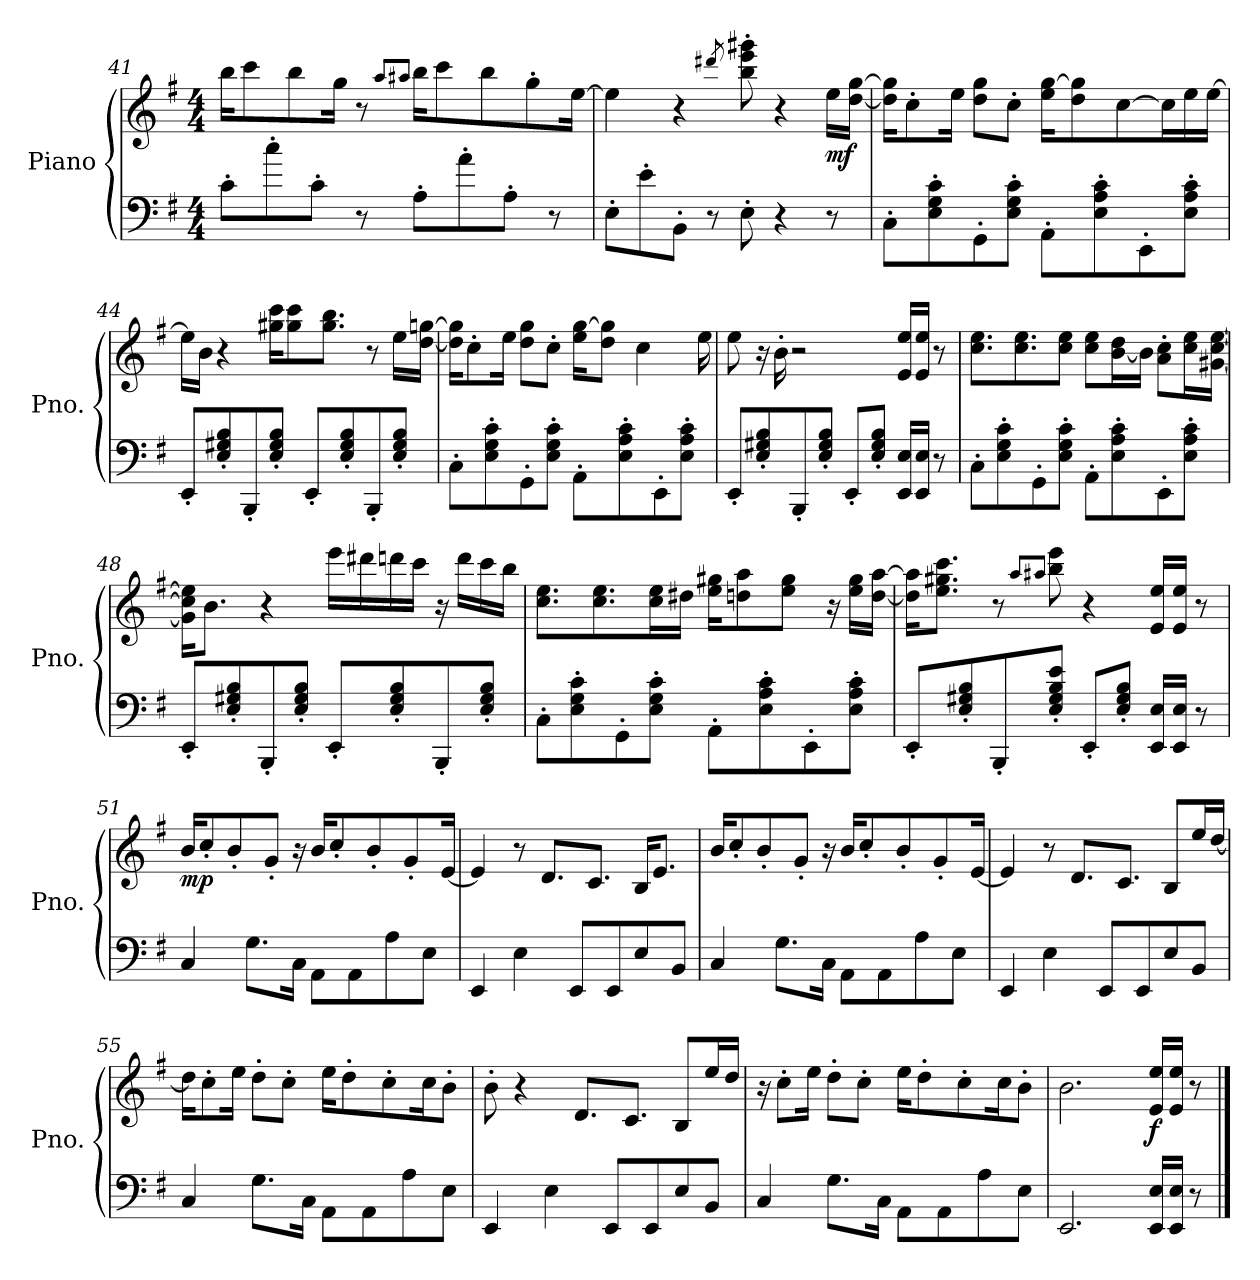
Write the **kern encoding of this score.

**kern	**kern	**dynam
*part1	*part1	*part1
*staff2	*staff1	*staff1/2
*I"Piano	*	*
*I'Pno.	*	*
*clefF4	*clefG2	*
*k[f#]	*k[f#]	*
*M4/4	*M4/4	*
=41	=41	=41
8c'\L	16bb\KL	.
.	8ccc\	.
8cc'\	.	.
.	8bb\	.
8c'\J	.	.
.	16gg\Jk	.
8r	8r	.
.	8qaa/L	.
.	8qaa#X/J	.
8A'\L	16bb\KL	.
.	8ccc\	.
8a'\	.	.
.	8bb\	.
8A'\J	.	.
.	8gg'\	.
8r	.	.
.	[16ee\Jk	.
=42	=42	=42
8E'\L	4ee\]	.
8e'\	.	.
8BB'\J	4r	.
8r	.	.
.	8qddd#X/	.
8E'\	8bb\' 8eee\' 8ggg#X\'	.
4r	4r	.
!	!	!LO:DY:b
8r	16ee\LL	mf
.	[16dd\ [16gg\JJ	.
=43	=43	=43
8C'\L	16dd\] 16gg\]KL	.
.	8cc'\	.
8E\' 8G\' 8c\'	.	.
.	16ee\Jk	.
8GG'\	8dd\ 8gg\L	.
8E\' 8G\' 8c\'J	8cc'\J	.
8AA'\L	16ee\ [16gg\KL	.
.	8dd\ 8gg\]	.
8E\' 8A\' 8c\'	.	.
.	[8cc\	.
8EE'\	.	.
.	16cc\L]	.
8E\' 8A\' 8c\'J	16ee\	.
.	[16ee\JJ	.
!!LO:LB:g=z
=44	=44	=44
8EE'/L	16ee\LL]	.
.	16b\JJ	.
8E/' 8G#X/' 8B/'	4r	.
8BBB'/	.	.
8E/' 8G#/' 8B/'J	16gg#X\ 16ccc\KL	.
.	8gg#\ 8ccc\	.
8EE'/L	.	.
.	8.gg#\ 8.bb\J	.
8E/' 8G#/' 8B/'	.	.
8BBB'/	8r	.
8E/' 8G#/' 8B/'J	16ee\LL	.
.	[16dd\ [16ggn\JJ	.
=45	=45	=45
8C'\L	16dd\] 16gg\]KL	.
.	8cc'\	.
8E\' 8G\' 8c\'	.	.
.	16ee\Jk	.
8GG'\	8dd\ 8gg\L	.
8E\' 8G\' 8c\'J	8cc'\J	.
8AA'\L	16ee\ [16gg\KL	.
.	8dd\ 8gg\]J	.
8E\' 8A\' 8c\'	.	.
.	4cc\	.
8EE'\	.	.
8E\' 8A\' 8c\'J	.	.
.	16ee\	.
=46	=46	=46
8EE'/L	8ee\	.
8E/' 8G#X/' 8B/'	16r	.
.	16b'\	.
8BBB'/	2r	.
8E/' 8G#/' 8B/'J	.	.
8EE'/L	.	.
8E/' 8G#/' 8B/'J	.	.
16EE/ 16E/LL	16e/ 16ee/LL	.
16EE/ 16E/JJ	16e/ 16ee/JJ	.
8r	8r	.
=47	=47	=47
8C'\L	8.cc\ 8.ee\L	.
8E\' 8G\' 8c\'	.	.
.	8.cc\ 8.ee\	.
8GG'\	.	.
8E\' 8G\' 8c\'J	8cc\ 8ee\J	.
8AA'\L	8cc\ 8ee\L	.
8E\' 8A\' 8c\'	[16b\ 16dd\L	.
.	16b\JJ]	.
8EE'\	8a\' 8cc\'L	.
8E\' 8A\' 8c\'J	16cc\ 16ee\L	.
.	[16g#X\ [16cc\ [16ee\JJ	.
!!LO:LB:g=z
=48	=48	=48
8EE'/L	16g#\] 16cc\] 16ee\]KL	.
.	8.b\J	.
8E/' 8G#X/' 8B/'	.	.
8BBB'/	4r	.
8E/' 8G#/' 8B/'J	.	.
8EE'/L	16eee\LL	.
.	16ddd#X\	.
8E/' 8G#/' 8B/'	16dddn\	.
.	16ccc\JJ	.
8BBB'/	16r	.
.	16ddd\LL	.
8E/' 8G#/' 8B/'J	16ccc\	.
.	16bb\JJ	.
=49	=49	=49
8C'\L	8.cc\ 8.ee\L	.
8E\' 8G\' 8c\'	.	.
.	8.cc\ 8.ee\	.
8GG'\	.	.
8E\' 8G\' 8c\'J	16cc\ 16ee\L	.
.	16dd#X\JJ	.
8AA'\L	16ee\ 16gg#X\KL	.
.	8ddn\ 8aa\	.
8E\' 8A\' 8c\'	.	.
.	8ee\ 8gg#\J	.
8EE'\	.	.
.	16r	.
8E\' 8A\' 8c\'J	16ee\ 16gg#\LL	.
.	[16dd\ [16aa\JJ	.
=50	=50	=50
8EE'/L	16dd\] 16aa\]KL	.
.	8.ee\ 8.gg#X\ 8.ccc\J	.
8E/' 8G#X/' 8B/'	.	.
8BBB'/	8r	.
.	8qaa/L	.
.	8qaa#X/J	.
8E/' 8G#/' 8B/' 8e/'J	8bb\ 8eee\	.
8EE'/L	4r	.
8E/' 8G#/' 8B/'J	.	.
16EE/ 16E/LL	16e/ 16ee/LL	.
16EE/ 16E/JJ	16e/ 16ee/JJ	.
8r	8r	.
!!LO:LB:g=z
=51	=51	=51
!	!	!LO:DY:b
4C/	16b/KL	mp
.	8cc'/	.
.	8b'/	.
8.G\L	.	.
.	8g'/J	.
16C\Jk	16r	.
8AA\L	16b/KL	.
.	8cc'/	.
8AA\	.	.
.	8b'/	.
8A\	.	.
.	8g'/	.
8E\J	.	.
.	[16e/Jk	.
=52	=52	=52
4EE/	4e/]	.
4E\	8r	.
.	8.d/L	.
8EE/L	.	.
.	8.c/J	.
8EE/	.	.
8E/	16B/KL	.
.	8.e/J	.
8BB/J	.	.
=53	=53	=53
4C/	16b/KL	.
.	8cc'/	.
.	8b'/	.
8.G\L	.	.
.	8g'/J	.
16C\Jk	16r	.
8AA\L	16b/KL	.
.	8cc'/	.
8AA\	.	.
.	8b'/	.
8A\	.	.
.	8g'/	.
8E\J	.	.
.	[16e/Jk	.
=54	=54	=54
4EE/	4e/]	.
4E\	8r	.
.	8.d/L	.
8EE/L	.	.
.	8.c/J	.
8EE/	.	.
8E/	8B/L	.
8BB/J	16ee/L	.
.	[16dd/JJ	.
=55	=55	=55
4C/	16dd\KL]	.
.	8cc'\	.
.	16ee\Jk	.
8.G\L	8dd'\L	.
.	8cc'\J	.
16C\Jk	.	.
8AA\L	16ee\KL	.
.	8dd'\	.
8AA\	.	.
.	8cc'\	.
8A\	.	.
.	16cc\K	.
8E\J	8b'\J	.
!!LO:LB:g=z
=56	=56	=56
4EE/	8b'\	.
.	4r	.
4E\	.	.
.	8.d/L	.
8EE/L	.	.
.	8.c/J	.
8EE/	.	.
8E/	8B/L	.
8BB/J	16ee/L	.
.	16dd/JJ	.
=57	=57	=57
4C/	16r	.
.	8cc'\L	.
.	16ee\Jk	.
8.G\L	8dd'\L	.
.	8cc'\J	.
16C\Jk	.	.
8AA\L	16ee\KL	.
.	8dd'\	.
8AA\	.	.
.	8cc'\	.
8A\	.	.
.	16cc\K	.
8E\J	8b'\J	.
=58	=58	=58
2.EE/	2.b\	.
!	!	!LO:DY:b
16EE/ 16E/LL	16e/ 16ee/LL	f
16EE/ 16E/JJ	16e/ 16ee/JJ	.
8r	8r	.
==	==	==
*-	*-	*-
